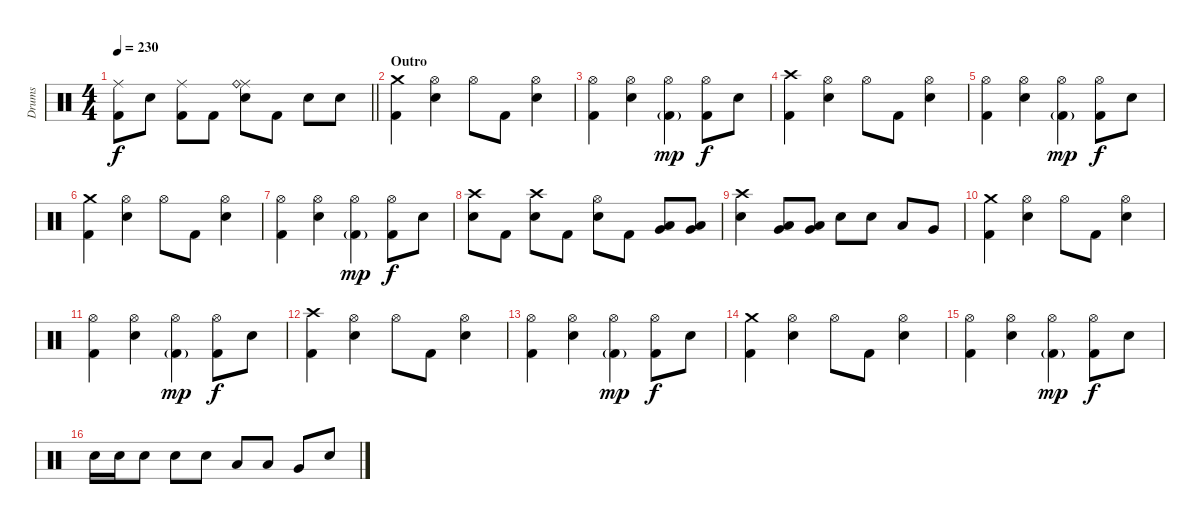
\track ("Drums" "Drums") {instrument percussion}
\staff {score}
\articulation defaults
\ts (4 4)
\tempo 230
\clef neutral
\barLineRight lightlight
\ks c
("Ride (middle)" "Kick (hit) 2").8{dy f} "Electric Snare (hit)".8 ("Ride (middle)" "Kick (hit) 2").8 "Kick (hit) 2".8 ("Ride (middle)" "Ride (bell)" "Electric Snare (hit)").8 "Kick (hit) 2".8 "Electric Snare (hit)".8 "Electric Snare (hit)".8 |
\section ("" "Outro")
("Crash medium (hit)" "Kick (hit) 2").4 ("Hi-Hat (open)" "Electric Snare (hit)").4 "Hi-Hat (open)".8 "Kick (hit) 2".8 ("Hi-Hat (open)" "Electric Snare (hit)").4 |
("Hi-Hat (open)" "Kick (hit) 2").4 ("Hi-Hat (open)" "Electric Snare (hit)").4 ("Hi-Hat (open)" "Kick (hit) 2"{g}).4{dy mp} ("Hi-Hat (open)" "Kick (hit) 2").8{dy f} "Electric Snare (hit)".8 |
("Crash high (hit)" "Kick (hit) 2").4 ("Hi-Hat (open)" "Electric Snare (hit)").4 "Hi-Hat (open)".8 "Kick (hit) 2".8 ("Hi-Hat (open)" "Electric Snare (hit)").4 |
("Hi-Hat (open)" "Kick (hit) 2").4 ("Hi-Hat (open)" "Electric Snare (hit)").4 ("Hi-Hat (open)" "Kick (hit) 2"{g}).4{dy mp} ("Hi-Hat (open)" "Kick (hit) 2").8{dy f} "Electric Snare (hit)".8 |
("Crash medium (hit)" "Kick (hit) 2").4 ("Hi-Hat (open)" "Electric Snare (hit)").4 "Hi-Hat (open)".8 "Kick (hit) 2".8 ("Hi-Hat (open)" "Electric Snare (hit)").4 |
("Hi-Hat (open)" "Kick (hit) 2").4 ("Hi-Hat (open)" "Electric Snare (hit)").4 ("Hi-Hat (open)" "Kick (hit) 2"{g}).4{dy mp} ("Hi-Hat (open)" "Kick (hit) 2").8{dy f} "Electric Snare (hit)".8 |
("Crash high (hit)" "Electric Snare (hit)").8 "Kick (hit) 2".8 ("Crash high (hit)" "Electric Snare (hit)").8 "Kick (hit) 2".8 ("Hi-Hat (open)" "Electric Snare (hit)").8 "Kick (hit) 2".8 ("Low Tom (hit)" "Very Low Tom (hit)").8 ("Very Low Tom (hit)" "Low Floor Tom (hit)").8 |
("Crash high (hit)" "Electric Snare (hit)").4 ("Low Tom (hit)" "Very Low Tom (hit)").8 ("Very Low Tom (hit)" "Low Floor Tom (hit)").8 "Electric Snare (hit)".8 "Electric Snare (hit)".8 "Low Tom (hit)".8 "Very Low Tom (hit)".8 |
("Crash medium (hit)" "Kick (hit) 2").4 ("Hi-Hat (open)" "Electric Snare (hit)").4 "Hi-Hat (open)".8 "Kick (hit) 2".8 ("Hi-Hat (open)" "Electric Snare (hit)").4 |
("Hi-Hat (open)" "Kick (hit) 2").4 ("Hi-Hat (open)" "Electric Snare (hit)").4 ("Hi-Hat (open)" "Kick (hit) 2"{g}).4{dy mp} ("Hi-Hat (open)" "Kick (hit) 2").8{dy f} "Electric Snare (hit)".8 |
("Crash high (hit)" "Kick (hit) 2").4 ("Hi-Hat (open)" "Electric Snare (hit)").4 "Hi-Hat (open)".8 "Kick (hit) 2".8 ("Hi-Hat (open)" "Electric Snare (hit)").4 |
("Hi-Hat (open)" "Kick (hit) 2").4 ("Hi-Hat (open)" "Electric Snare (hit)").4 ("Hi-Hat (open)" "Kick (hit) 2"{g}).4{dy mp} ("Hi-Hat (open)" "Kick (hit) 2").8{dy f} "Electric Snare (hit)".8 |
("Crash medium (hit)" "Kick (hit) 2").4 ("Hi-Hat (open)" "Electric Snare (hit)").4 "Hi-Hat (open)".8 "Kick (hit) 2".8 ("Hi-Hat (open)" "Electric Snare (hit)").4 |
("Hi-Hat (open)" "Kick (hit) 2").4 ("Hi-Hat (open)" "Electric Snare (hit)").4 ("Hi-Hat (open)" "Kick (hit) 2"{g}).4{dy mp} ("Hi-Hat (open)" "Kick (hit) 2").8{dy f} "Electric Snare (hit)".8 |
"Electric Snare (hit)".16 "Electric Snare (hit)".16 "Electric Snare (hit)".8 "Electric Snare (hit)".8 "Electric Snare (hit)".8 "Low Tom (hit)".8 "Low Tom (hit)".8 "Very Low Tom (hit)".8 "Electric Snare (hit)".8
